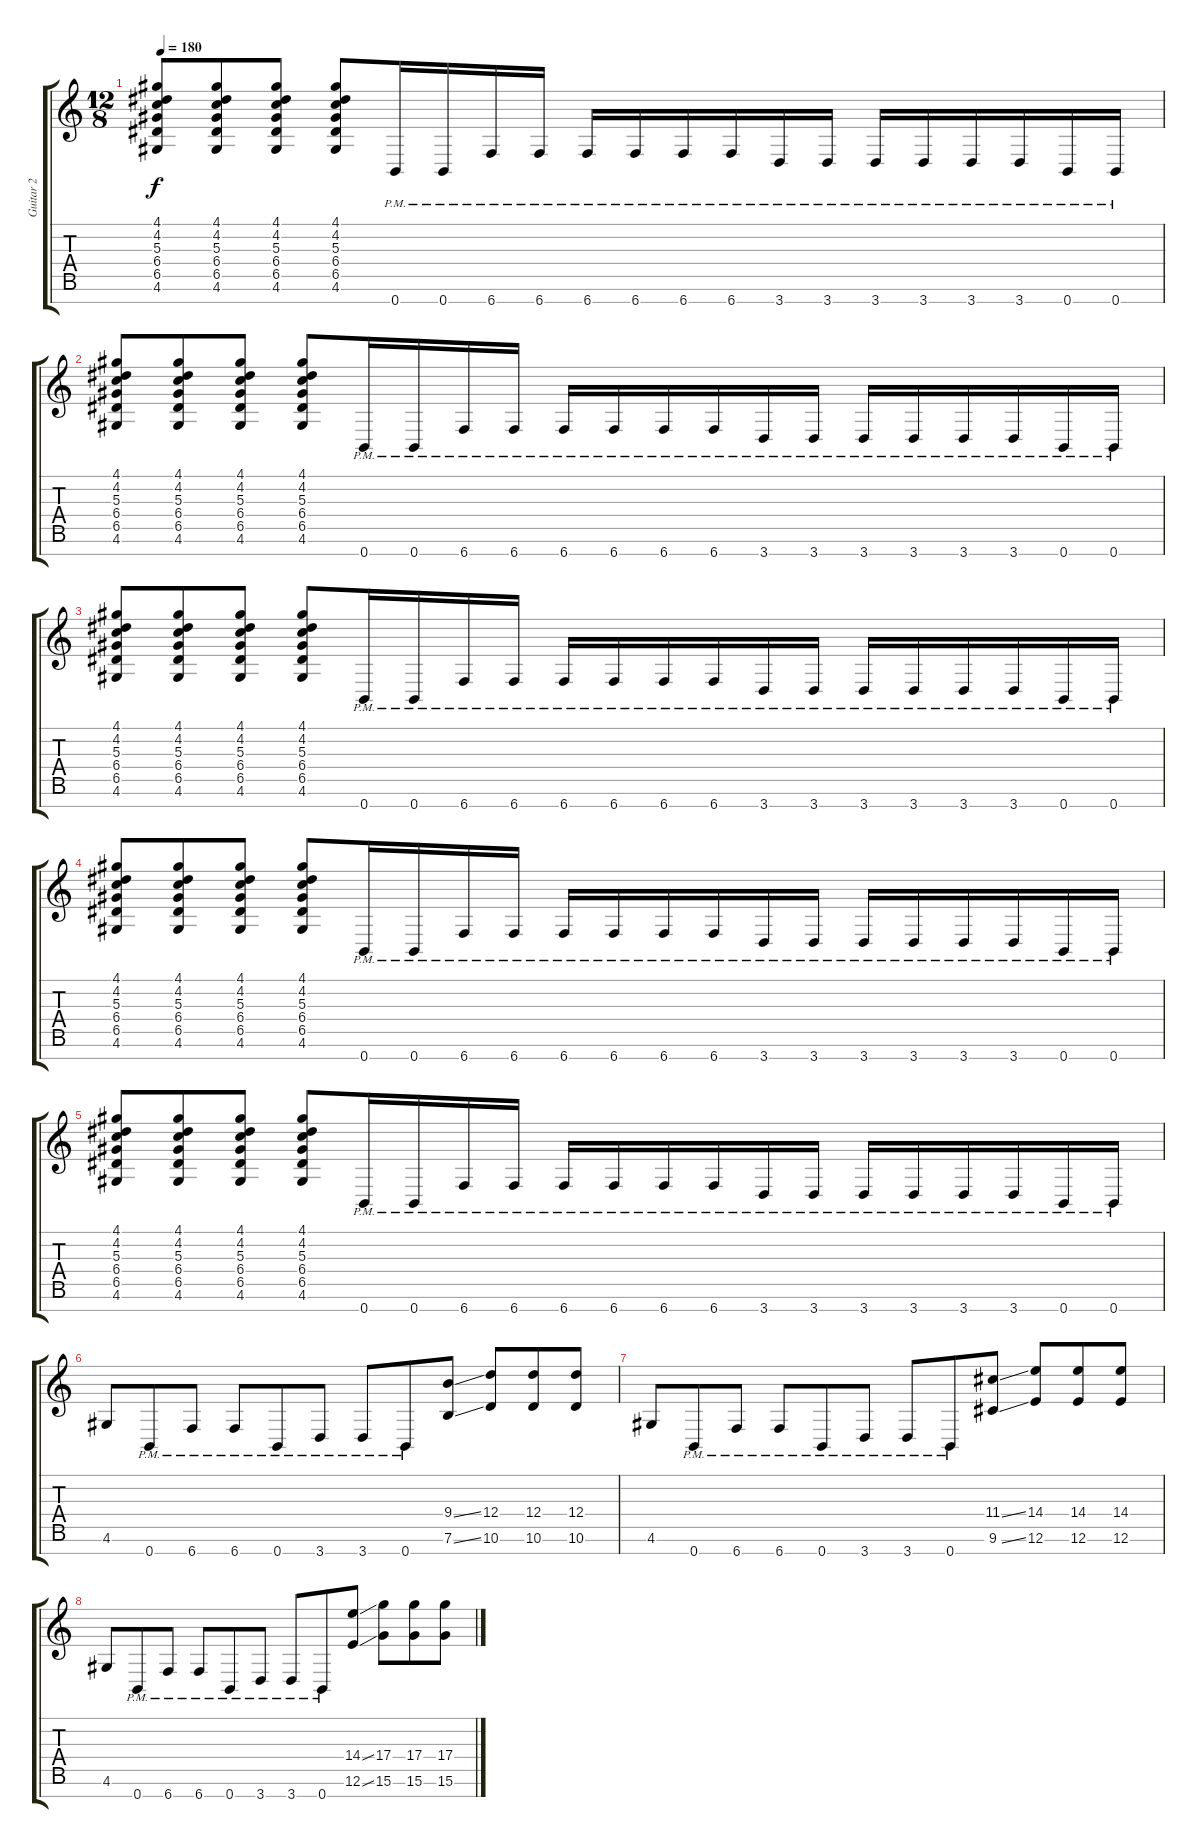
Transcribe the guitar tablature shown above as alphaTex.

\track ("Guitar 2" "Guitar 2") {instrument distortionguitar}
\staff {score tabs}
\tuning (E4 B3 G3 D3 A2 E2 B1) {hide}
\ts (12 8)
\tempo 180
\clef g2
\ks c
(4.1 4.2 5.3 6.4 6.5 4.6).8{dy f} (4.1 4.2 5.3 6.4 6.5 4.6).8 (4.1 4.2 5.3 6.4 6.5 4.6).8 (4.1 4.2 5.3 6.4 6.5 4.6).8 0.7{pm}.16 0.7{pm}.16 6.7{pm}.16 6.7{pm}.16 6.7{pm}.16 6.7{pm}.16 6.7{pm}.16 6.7{pm}.16 3.7{pm}.16 3.7{pm}.16 3.7{pm}.16 3.7{pm}.16 3.7{pm}.16 3.7{pm}.16 0.7{pm}.16 0.7{pm}.16 |
(4.1 4.2 5.3 6.4 6.5 4.6).8 (4.1 4.2 5.3 6.4 6.5 4.6).8 (4.1 4.2 5.3 6.4 6.5 4.6).8 (4.1 4.2 5.3 6.4 6.5 4.6).8 0.7{pm}.16 0.7{pm}.16 6.7{pm}.16 6.7{pm}.16 6.7{pm}.16 6.7{pm}.16 6.7{pm}.16 6.7{pm}.16 3.7{pm}.16 3.7{pm}.16 3.7{pm}.16 3.7{pm}.16 3.7{pm}.16 3.7{pm}.16 0.7{pm}.16 0.7{pm}.16 |
(4.1 4.2 5.3 6.4 6.5 4.6).8 (4.1 4.2 5.3 6.4 6.5 4.6).8 (4.1 4.2 5.3 6.4 6.5 4.6).8 (4.1 4.2 5.3 6.4 6.5 4.6).8 0.7{pm}.16 0.7{pm}.16 6.7{pm}.16 6.7{pm}.16 6.7{pm}.16 6.7{pm}.16 6.7{pm}.16 6.7{pm}.16 3.7{pm}.16 3.7{pm}.16 3.7{pm}.16 3.7{pm}.16 3.7{pm}.16 3.7{pm}.16 0.7{pm}.16 0.7{pm}.16 |
(4.1 4.2 5.3 6.4 6.5 4.6).8 (4.1 4.2 5.3 6.4 6.5 4.6).8 (4.1 4.2 5.3 6.4 6.5 4.6).8 (4.1 4.2 5.3 6.4 6.5 4.6).8 0.7{pm}.16 0.7{pm}.16 6.7{pm}.16 6.7{pm}.16 6.7{pm}.16 6.7{pm}.16 6.7{pm}.16 6.7{pm}.16 3.7{pm}.16 3.7{pm}.16 3.7{pm}.16 3.7{pm}.16 3.7{pm}.16 3.7{pm}.16 0.7{pm}.16 0.7{pm}.16 |
(4.1 4.2 5.3 6.4 6.5 4.6).8 (4.1 4.2 5.3 6.4 6.5 4.6).8 (4.1 4.2 5.3 6.4 6.5 4.6).8 (4.1 4.2 5.3 6.4 6.5 4.6).8 0.7{pm}.16 0.7{pm}.16 6.7{pm}.16 6.7{pm}.16 6.7{pm}.16 6.7{pm}.16 6.7{pm}.16 6.7{pm}.16 3.7{pm}.16 3.7{pm}.16 3.7{pm}.16 3.7{pm}.16 3.7{pm}.16 3.7{pm}.16 0.7{pm}.16 0.7{pm}.16 |
4.6.8 0.7{pm}.8 6.7{pm}.8 6.7{pm}.8 0.7{pm}.8 3.7{pm}.8 3.7{pm}.8 0.7{pm}.8 (9.4{ss} 7.6{ss}).8 (12.4 10.6).8 (12.4 10.6).8 (12.4 10.6).8 |
4.6.8 0.7{pm}.8 6.7{pm}.8 6.7{pm}.8 0.7{pm}.8 3.7{pm}.8 3.7{pm}.8 0.7{pm}.8 (11.4{ss} 9.6{ss}).8 (14.4 12.6).8 (14.4 12.6).8 (14.4 12.6).8 |
4.6.8 0.7{pm}.8 6.7{pm}.8 6.7{pm}.8 0.7{pm}.8 3.7{pm}.8 3.7{pm}.8 0.7{pm}.8 (14.4{ss} 12.6{ss}).8 (17.4 15.6).8 (17.4 15.6).8 (17.4 15.6).8
